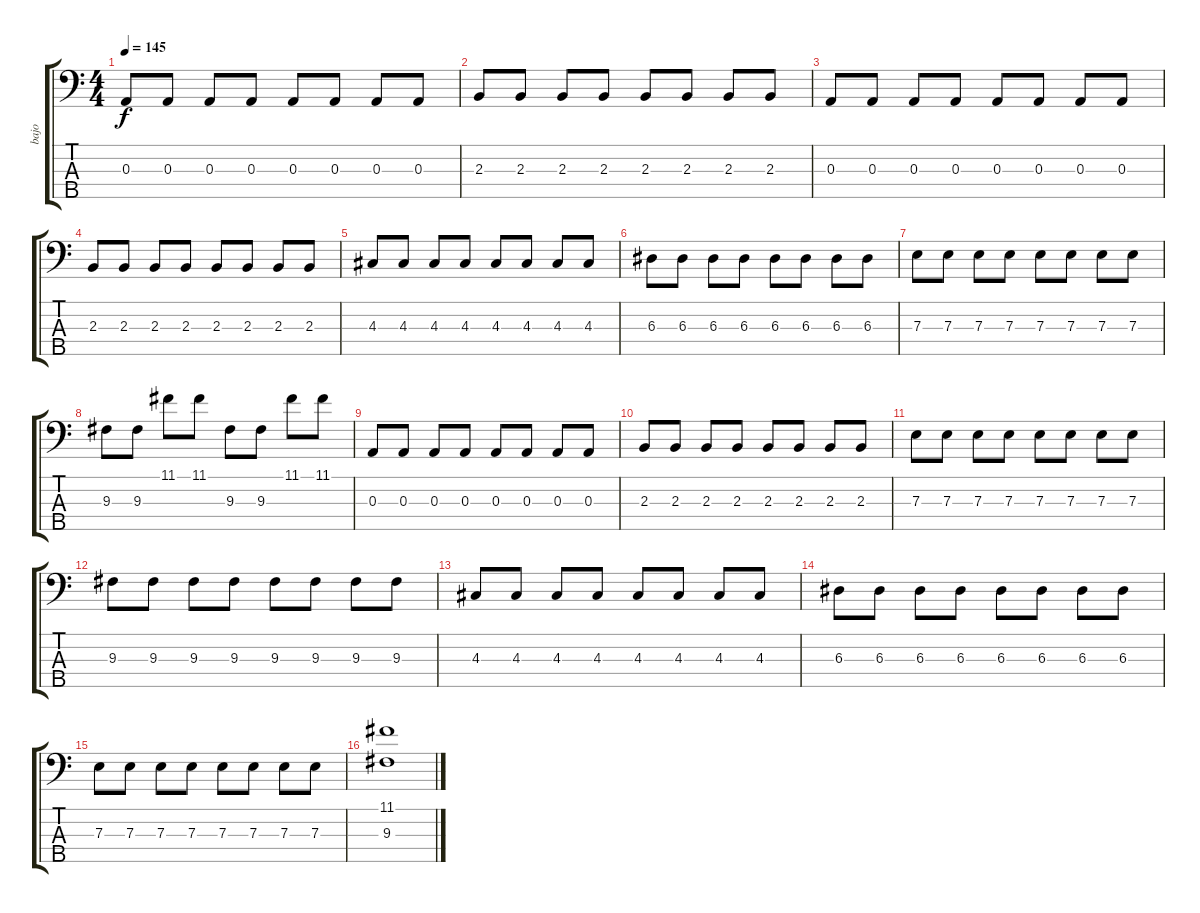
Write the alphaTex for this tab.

\track ("bajo" "bajo") {instrument electricbassfinger}
\staff {score tabs}
\tuning (G2 D2 A1 E1 B0) {hide}
\ts (4 4)
\tempo 145
\clef f4
\ks c
0.3.8{dy f} 0.3.8 0.3.8 0.3.8 0.3.8 0.3.8 0.3.8 0.3.8 |
2.3.8 2.3.8 2.3.8 2.3.8 2.3.8 2.3.8 2.3.8 2.3.8 |
0.3.8 0.3.8 0.3.8 0.3.8 0.3.8 0.3.8 0.3.8 0.3.8 |
2.3.8 2.3.8 2.3.8 2.3.8 2.3.8 2.3.8 2.3.8 2.3.8 |
4.3.8 4.3.8 4.3.8 4.3.8 4.3.8 4.3.8 4.3.8 4.3.8 |
6.3.8 6.3.8 6.3.8 6.3.8 6.3.8 6.3.8 6.3.8 6.3.8 |
7.3.8 7.3.8 7.3.8 7.3.8 7.3.8 7.3.8 7.3.8 7.3.8 |
9.3.8 9.3.8 11.1.8 11.1.8 9.3.8 9.3.8 11.1.8 11.1.8 |
0.3.8 0.3.8 0.3.8 0.3.8 0.3.8 0.3.8 0.3.8 0.3.8 |
2.3.8 2.3.8 2.3.8 2.3.8 2.3.8 2.3.8 2.3.8 2.3.8 |
7.3.8 7.3.8 7.3.8 7.3.8 7.3.8 7.3.8 7.3.8 7.3.8 |
9.3.8 9.3.8 9.3.8 9.3.8 9.3.8 9.3.8 9.3.8 9.3.8 |
4.3.8 4.3.8 4.3.8 4.3.8 4.3.8 4.3.8 4.3.8 4.3.8 |
6.3.8 6.3.8 6.3.8 6.3.8 6.3.8 6.3.8 6.3.8 6.3.8 |
7.3.8 7.3.8 7.3.8 7.3.8 7.3.8 7.3.8 7.3.8 7.3.8 |
(11.1 9.3).1
